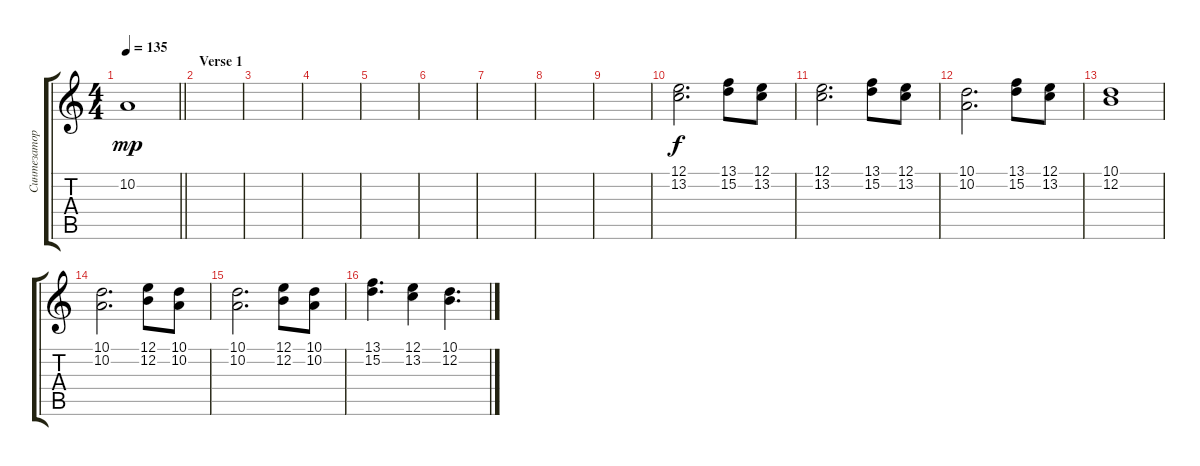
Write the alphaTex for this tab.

\track ("Синтезатор 1" "Синтезатор") {instrument fx7echoes}
\staff {score tabs}
\tuning (E4 B3 G3 D3 A2 E2) {hide}
\ts (4 4)
\tempo 135
\clef g2
\barLineRight lightlight
\ks c
10.2{t}.1{dy mp} |
\section ("" "Verse 1")
|
|
|
|
|
|
|
|
(12.1 13.2).2{d dy f} (13.1 15.2).8 (12.1 13.2).8 |
(12.1 13.2).2{d} (13.1 15.2).8 (12.1 13.2).8 |
(10.1 10.2).2{d} (13.1 15.2).8 (12.1 13.2).8 |
(10.1 12.2).1 |
(10.1 10.2).2{d} (12.1 12.2).8 (10.1 10.2).8 |
(10.1 10.2).2{d} (12.1 12.2).8 (10.1 10.2).8 |
(13.1 15.2).4{d} (12.1 13.2).4 (10.1 12.2).4{d}
